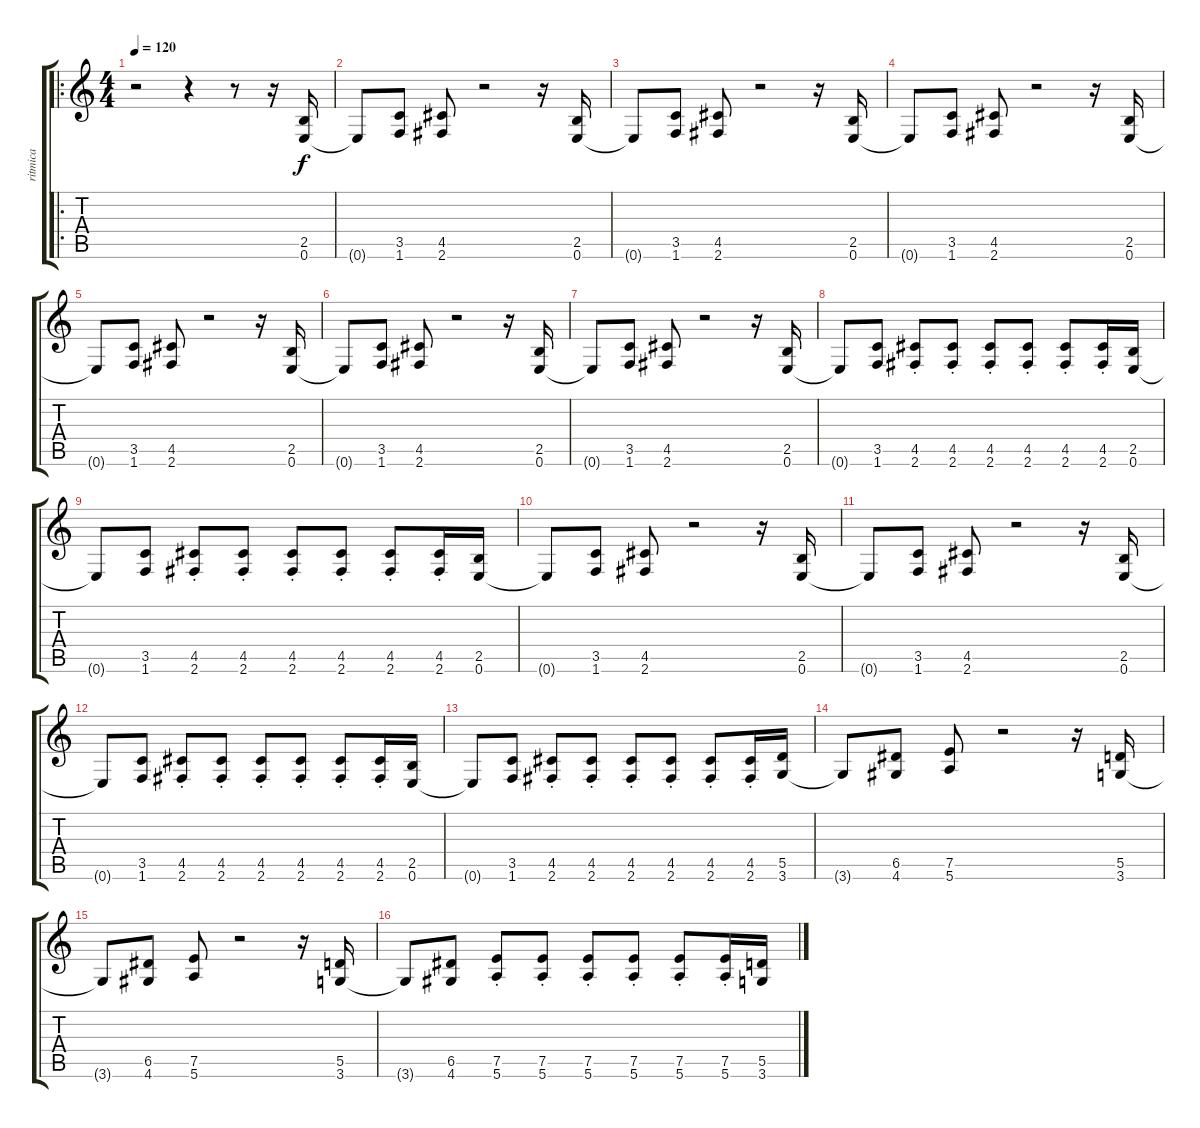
\track ("ritmica" "ritmica") {instrument distortionguitar}
\staff {score tabs}
\tuning (E4 B3 G3 D3 A2 E2) {hide}
\ro
\ts (4 4)
\tempo 120
\clef g2
\ks c
r.2{dy f instrument distortionguitar} r.4 r.8 r.16 (2.5 0.6).16 |
0.6{t}.8 (3.5 1.6).8 (4.5 2.6).8 r.2 r.16 (2.5 0.6).16 |
0.6{t}.8 (3.5 1.6).8 (4.5 2.6).8 r.2 r.16 (2.5 0.6).16 |
0.6{t}.8 (3.5 1.6).8 (4.5 2.6).8 r.2 r.16 (2.5 0.6).16 |
0.6{t}.8 (3.5 1.6).8 (4.5 2.6).8 r.2 r.16 (2.5 0.6).16 |
0.6{t}.8 (3.5 1.6).8 (4.5 2.6).8 r.2 r.16 (2.5 0.6).16 |
0.6{t}.8 (3.5 1.6).8 (4.5 2.6).8 r.2 r.16 (2.5 0.6).16 |
0.6{t}.8 (3.5 1.6).8 (4.5{st} 2.6).8 (4.5{st} 2.6).8 (4.5{st} 2.6).8 (4.5{st} 2.6).8 (4.5{st} 2.6).8 (4.5{st} 2.6).16 (2.5 0.6).16 |
0.6{t}.8 (3.5 1.6).8 (4.5{st} 2.6).8 (4.5{st} 2.6).8 (4.5{st} 2.6).8 (4.5{st} 2.6).8 (4.5{st} 2.6).8 (4.5{st} 2.6).16 (2.5 0.6).16 |
0.6{t}.8 (3.5 1.6).8 (4.5 2.6).8 r.2 r.16 (2.5 0.6).16 |
0.6{t}.8 (3.5 1.6).8 (4.5 2.6).8 r.2 r.16 (2.5 0.6).16 |
0.6{t}.8 (3.5 1.6).8 (4.5{st} 2.6).8 (4.5{st} 2.6).8 (4.5{st} 2.6).8 (4.5{st} 2.6).8 (4.5{st} 2.6).8 (4.5{st} 2.6).16 (2.5 0.6).16 |
0.6{t}.8 (3.5 1.6).8 (4.5{st} 2.6).8 (4.5{st} 2.6).8 (4.5{st} 2.6).8 (4.5{st} 2.6).8 (4.5{st} 2.6).8 (4.5{st} 2.6).16 (5.5 3.6).16 |
3.6{t}.8 (6.5 4.6).8 (7.5 5.6).8 r.2 r.16 (5.5 3.6).16 |
3.6{t}.8 (6.5 4.6).8 (7.5 5.6).8 r.2 r.16 (5.5 3.6).16 |
3.6{t}.8 (6.5 4.6).8 (7.5{st} 5.6).8 (7.5{st} 5.6).8 (7.5{st} 5.6).8 (7.5{st} 5.6).8 (7.5{st} 5.6).8 (7.5{st} 5.6).16 (5.5 3.6).16
